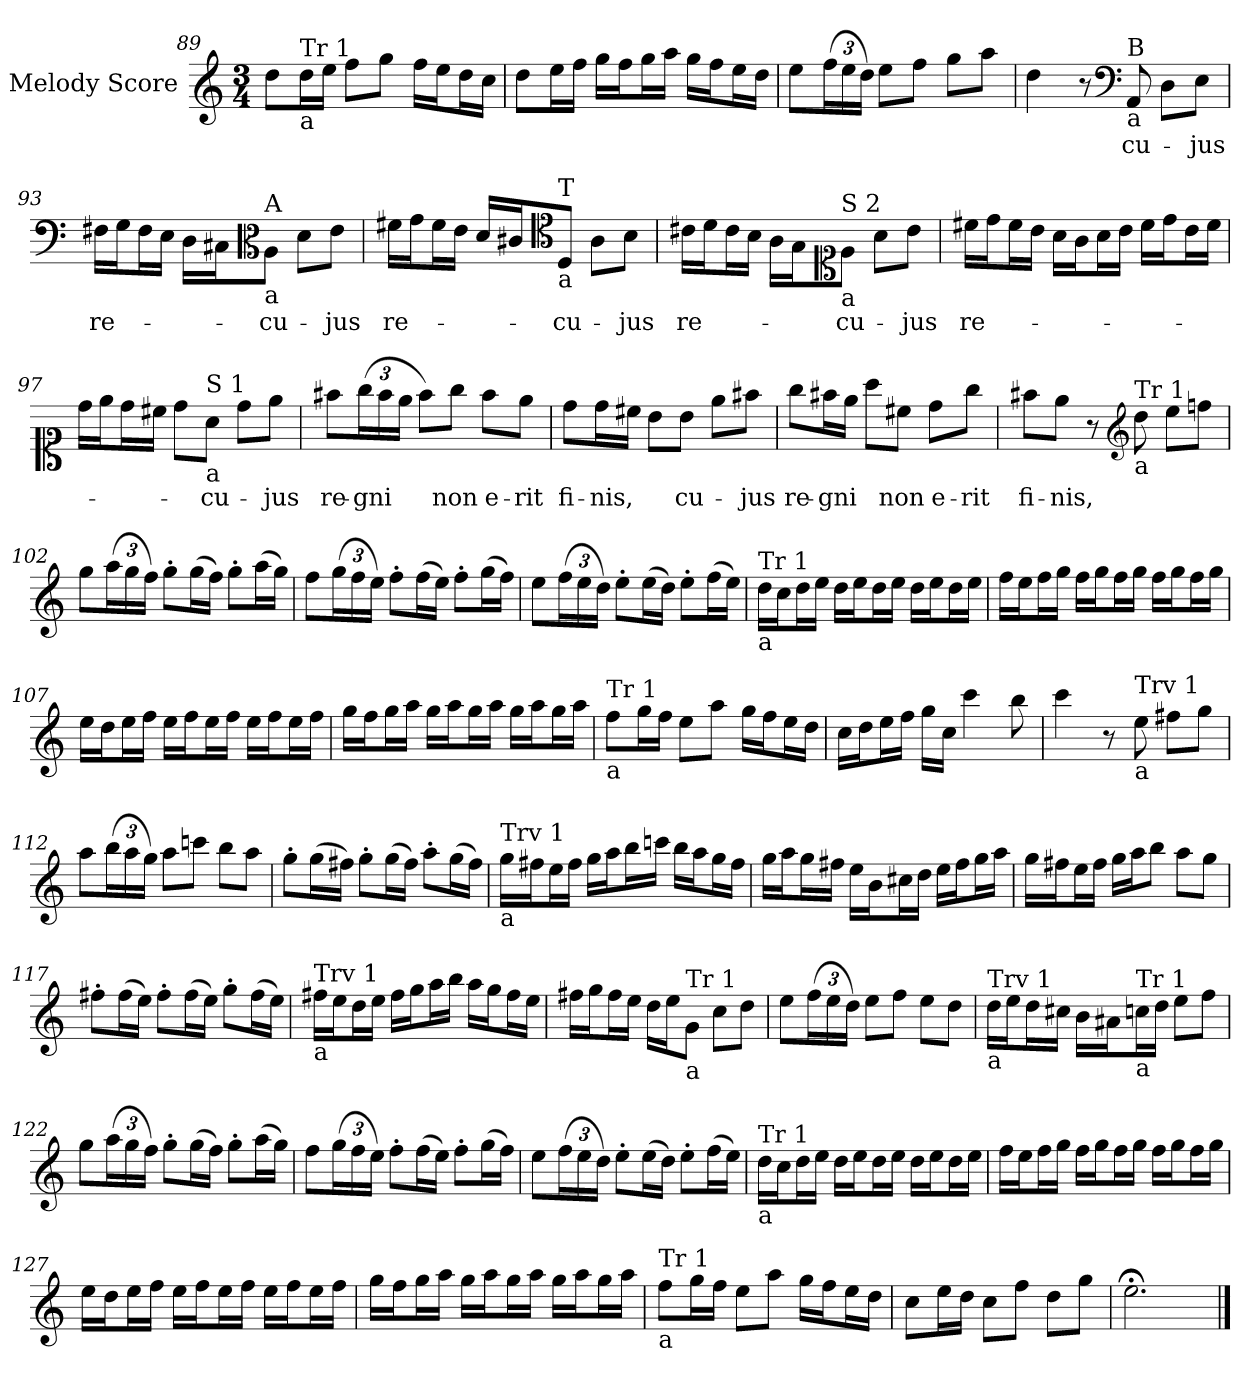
**kern	**text
*part1	*part1
*staff1	*staff1
*I"Melody Score	*
*clefG2	*
*k[]	*
*M3/4	*
=89	=89
8dd\L	.
!LO:TX:a:t=Tr 1	!
!LO:TX:b:t=a	!
16dd\L	.
16ee\JJ	.
8ff\L	.
8gg\J	.
16ff\LL	.
16ee\J	.
16dd\L	.
16cc\JJ	.
=90	=90
8dd\L	.
16ee\L	.
16ff\JJ	.
16gg\LL	.
16ff\J	.
16gg\L	.
16aa\JJ	.
16gg\LL	.
16ff\J	.
16ee\L	.
16dd\JJ	.
=91	=91
8ee\L	.
*Xbrackettup	*
(24ff\L	.
24ee\	.
24dd\JJ)	.
8ee\L	.
8ff\J	.
8gg\L	.
8aa\J	.
=92	=92
4dd\	.
8r	.
*clefF4	*
!LO:TX:a:t=B	!
!LO:TX:b:t=a	!
!	!LO:LY:b
8AA/	cu-
8D\L	.
!	!LO:LY:b
8E\J	-jus
=93	=93
!	!LO:LY:b
16F#\LL	re-
16G\J	.
16F#\L	.
16E\JJ	.
16D\LL	.
16C#\J	.
*clefC3	*
!LO:TX:a:t=A	!
!LO:TX:b:t=a	!
!	!LO:LY:b
8A\J	cu-
8d\L	.
!	!LO:LY:b
8e\J	-jus
=94	=94
!	!LO:LY:b
16f#\LL	re-
16g\J	.
16f#\L	.
16e\JJ	.
16d/LL	.
16c#/J	.
*clefC4	*
!LO:TX:a:t=T	!
!LO:TX:b:t=a	!
!	!LO:LY:b
8D/J	cu-
8A\L	.
!	!LO:LY:b
8B\J	-jus
=95	=95
!	!LO:LY:b
16c#\LL	re-
16d\J	.
16c#\L	.
16B\JJ	.
16A\LL	.
16G\J	.
*clefC1	*
!LO:TX:a:t=S 2	!
!LO:TX:b:t=a	!
!	!LO:LY:b
8e\J	cu-
8a\L	.
!	!LO:LY:b
8b\J	-jus
=96	=96
!	!LO:LY:b
16cc#\LL	re-
16dd\J	.
16cc#\L	.
16b\JJ	.
16a\LL	.
16g\J	.
16a\L	.
16b\JJ	.
16cc#\LL	.
16dd\J	.
16b\L	.
16cc#\JJ	.
=97	=97
16dd\LL	.
16ee\J	.
16dd\L	.
16cc#\JJ	.
8dd\L	.
!LO:TX:a:t=S 1	!
!LO:TX:b:t=a	!
!	!LO:LY:b
8a\J	cu-
8dd\L	.
!	!LO:LY:b
8ee\J	-jus
=98	=98
!	!LO:LY:b
8ff#\L	re-
!	!LO:LY:b
(24gg\L	-gni
24ff#\	.
24ee\JJ	.
8ff#\L)	.
!	!LO:LY:b
8gg\J	non
!	!LO:LY:b
8ff#\L	e-
!	!LO:LY:b
8ee\J	-rit
=99	=99
!	!LO:LY:b
8dd\L	fi-
!	!LO:LY:b
16dd\L	-nis,
16cc#\JJ	.
8b\L	.
!	!LO:LY:b
8b\J	cu-
8ee\L	.
!	!LO:LY:b
8ff#\J	-jus
=100	=100
!	!LO:LY:b
8gg\L	re-
!	!LO:LY:b
16ff#\L	-gni
16ee\JJ	.
8aa\L	.
!	!LO:LY:b
8cc#\J	non
!	!LO:LY:b
8dd\L	e-
!	!LO:LY:b
8gg\J	-rit
=101	=101
!	!LO:LY:b
8ff#\L	fi-
!	!LO:LY:b
8ee\J	-nis,
8r	.
*clefG2	*
!LO:TX:a:t=Tr 1	!
!LO:TX:b:t=a	!
8dd\	.
8ee\L	.
8ff\J	.
=102	=102
8gg\L	.
(24aa\L	.
24gg\	.
24ff\JJ)	.
8gg'\L	.
(16gg\L	.
16ff\JJ)	.
8gg'\L	.
(16aa\L	.
16gg\JJ)	.
=103	=103
8ff\L	.
(24gg\L	.
24ff\	.
24ee\JJ)	.
8ff'\L	.
(16ff\L	.
16ee\JJ)	.
8ff'\L	.
(16gg\L	.
16ff\JJ)	.
=104	=104
8ee\L	.
(24ff\L	.
24ee\	.
24dd\JJ)	.
8ee'\L	.
(16ee\L	.
16dd\JJ)	.
8ee'\L	.
(16ff\L	.
16ee\JJ)	.
=105	=105
!LO:TX:a:t=Tr 1	!
!LO:TX:b:t=a	!
16dd\LL	.
16cc\J	.
16dd\L	.
16ee\JJ	.
16dd\LL	.
16ee\J	.
16dd\L	.
16ee\JJ	.
16dd\LL	.
16ee\J	.
16dd\L	.
16ee\JJ	.
=106	=106
16ff\LL	.
16ee\J	.
16ff\L	.
16gg\JJ	.
16ff\LL	.
16gg\J	.
16ff\L	.
16gg\JJ	.
16ff\LL	.
16gg\J	.
16ff\L	.
16gg\JJ	.
=107	=107
16ee\LL	.
16dd\J	.
16ee\L	.
16ff\JJ	.
16ee\LL	.
16ff\J	.
16ee\L	.
16ff\JJ	.
16ee\LL	.
16ff\J	.
16ee\L	.
16ff\JJ	.
=108	=108
16gg\LL	.
16ff\J	.
16gg\L	.
16aa\JJ	.
16gg\LL	.
16aa\J	.
16gg\L	.
16aa\JJ	.
16gg\LL	.
16aa\J	.
16gg\L	.
16aa\JJ	.
=109	=109
!LO:TX:a:t=Tr 1	!
!LO:TX:b:t=a	!
8ff\L	.
16gg\L	.
16ff\JJ	.
8ee\L	.
8aa\J	.
16gg\LL	.
16ff\J	.
16ee\L	.
16dd\JJ	.
=110	=110
16cc\LL	.
16dd\J	.
16ee\L	.
16ff\JJ	.
16gg\LL	.
16cc\JJ	.
4ccc\	.
8bb\	.
=111	=111
4ccc\	.
8r	.
!LO:TX:a:t=Trv 1	!
!LO:TX:b:t=a	!
8ee\	.
8ff#\L	.
8gg\J	.
=112	=112
8aa\L	.
(24bb\L	.
24aa\	.
24gg\JJ)	.
8aa\L	.
8cccn\J	.
8bb\L	.
8aa\J	.
=113	=113
8gg'\L	.
(16gg\L	.
16ff#\JJ)	.
8gg'\L	.
(16gg\L	.
16ff#\JJ)	.
8aa'\L	.
(16gg\L	.
16ff#\JJ)	.
=114	=114
!LO:TX:a:t=Trv 1	!
!LO:TX:b:t=a	!
16gg\LL	.
16ff#\J	.
16ee\L	.
16ff#\JJ	.
16gg\LL	.
16aa\J	.
16bb\L	.
16cccn\JJ	.
16bb\LL	.
16aa\J	.
16gg\L	.
16ff#\JJ	.
=115	=115
16gg\LL	.
16aa\J	.
16gg\L	.
16ff#\JJ	.
16ee\LL	.
16b\J	.
16cc#\L	.
16dd\JJ	.
16ee\LL	.
16ff#\J	.
16gg\L	.
16aa\JJ	.
=116	=116
16gg\LL	.
16ff#\J	.
16ee\L	.
16ff#\JJ	.
16gg\LL	.
16aa\J	.
8bb\J	.
8aa\L	.
8gg\J	.
=117	=117
8ff#'\L	.
(16ff#\L	.
16ee\JJ)	.
8ff#'\L	.
(16ff#\L	.
16ee\JJ)	.
8gg'\L	.
(16ff#\L	.
16ee\JJ)	.
=118	=118
!LO:TX:a:t=Trv 1	!
!LO:TX:b:t=a	!
16ff#\LL	.
16ee\J	.
16dd\L	.
16ee\JJ	.
16ff#\LL	.
16gg\J	.
16aa\L	.
16bb\JJ	.
16aa\LL	.
16gg\J	.
16ff#\L	.
16ee\JJ	.
=119	=119
16ff#\LL	.
16gg\J	.
16ff#\L	.
16ee\JJ	.
16dd\LL	.
16ee\J	.
!LO:TX:a:t=Tr 1	!
!LO:TX:b:t=a	!
8g\J	.
8cc\L	.
8dd\J	.
=120	=120
8ee\L	.
(24ff\L	.
24ee\	.
24dd\JJ)	.
8ee\L	.
8ff\J	.
8ee\L	.
8dd\J	.
=121	=121
!LO:TX:a:t=Trv 1	!
!LO:TX:b:t=a	!
16dd\LL	.
16ee\J	.
16dd\L	.
16cc#\JJ	.
16b\LL	.
16a#X\J	.
!LO:TX:a:t=Tr 1	!
!LO:TX:b:t=a	!
16cc\L	.
16dd\JJ	.
8ee\L	.
8ff\J	.
=122	=122
8gg\L	.
(24aa\L	.
24gg\	.
24ff\JJ)	.
8gg'\L	.
(16gg\L	.
16ff\JJ)	.
8gg'\L	.
(16aa\L	.
16gg\JJ)	.
=123	=123
8ff\L	.
(24gg\L	.
24ff\	.
24ee\JJ)	.
8ff'\L	.
(16ff\L	.
16ee\JJ)	.
8ff'\L	.
(16gg\L	.
16ff\JJ)	.
=124	=124
8ee\L	.
(24ff\L	.
24ee\	.
24dd\JJ)	.
8ee'\L	.
(16ee\L	.
16dd\JJ)	.
8ee'\L	.
(16ff\L	.
16ee\JJ)	.
=125	=125
!LO:TX:a:t=Tr 1	!
!LO:TX:b:t=a	!
16dd\LL	.
16cc\J	.
16dd\L	.
16ee\JJ	.
16dd\LL	.
16ee\J	.
16dd\L	.
16ee\JJ	.
16dd\LL	.
16ee\J	.
16dd\L	.
16ee\JJ	.
=126	=126
16ff\LL	.
16ee\J	.
16ff\L	.
16gg\JJ	.
16ff\LL	.
16gg\J	.
16ff\L	.
16gg\JJ	.
16ff\LL	.
16gg\J	.
16ff\L	.
16gg\JJ	.
=127	=127
16ee\LL	.
16dd\J	.
16ee\L	.
16ff\JJ	.
16ee\LL	.
16ff\J	.
16ee\L	.
16ff\JJ	.
16ee\LL	.
16ff\J	.
16ee\L	.
16ff\JJ	.
=128	=128
16gg\LL	.
16ff\J	.
16gg\L	.
16aa\JJ	.
16gg\LL	.
16aa\J	.
16gg\L	.
16aa\JJ	.
16gg\LL	.
16aa\J	.
16gg\L	.
16aa\JJ	.
=129	=129
!LO:TX:a:t=Tr 1	!
!LO:TX:b:t=a	!
8ff\L	.
16gg\L	.
16ff\JJ	.
8ee\L	.
8aa\J	.
16gg\LL	.
16ff\J	.
16ee\L	.
16dd\JJ	.
=130	=130
8cc\L	.
16ee\L	.
16dd\JJ	.
8cc\L	.
8ff\J	.
8dd\L	.
8gg\J	.
=131	=131
2.ee;<\	.
==	==
*-	*-
